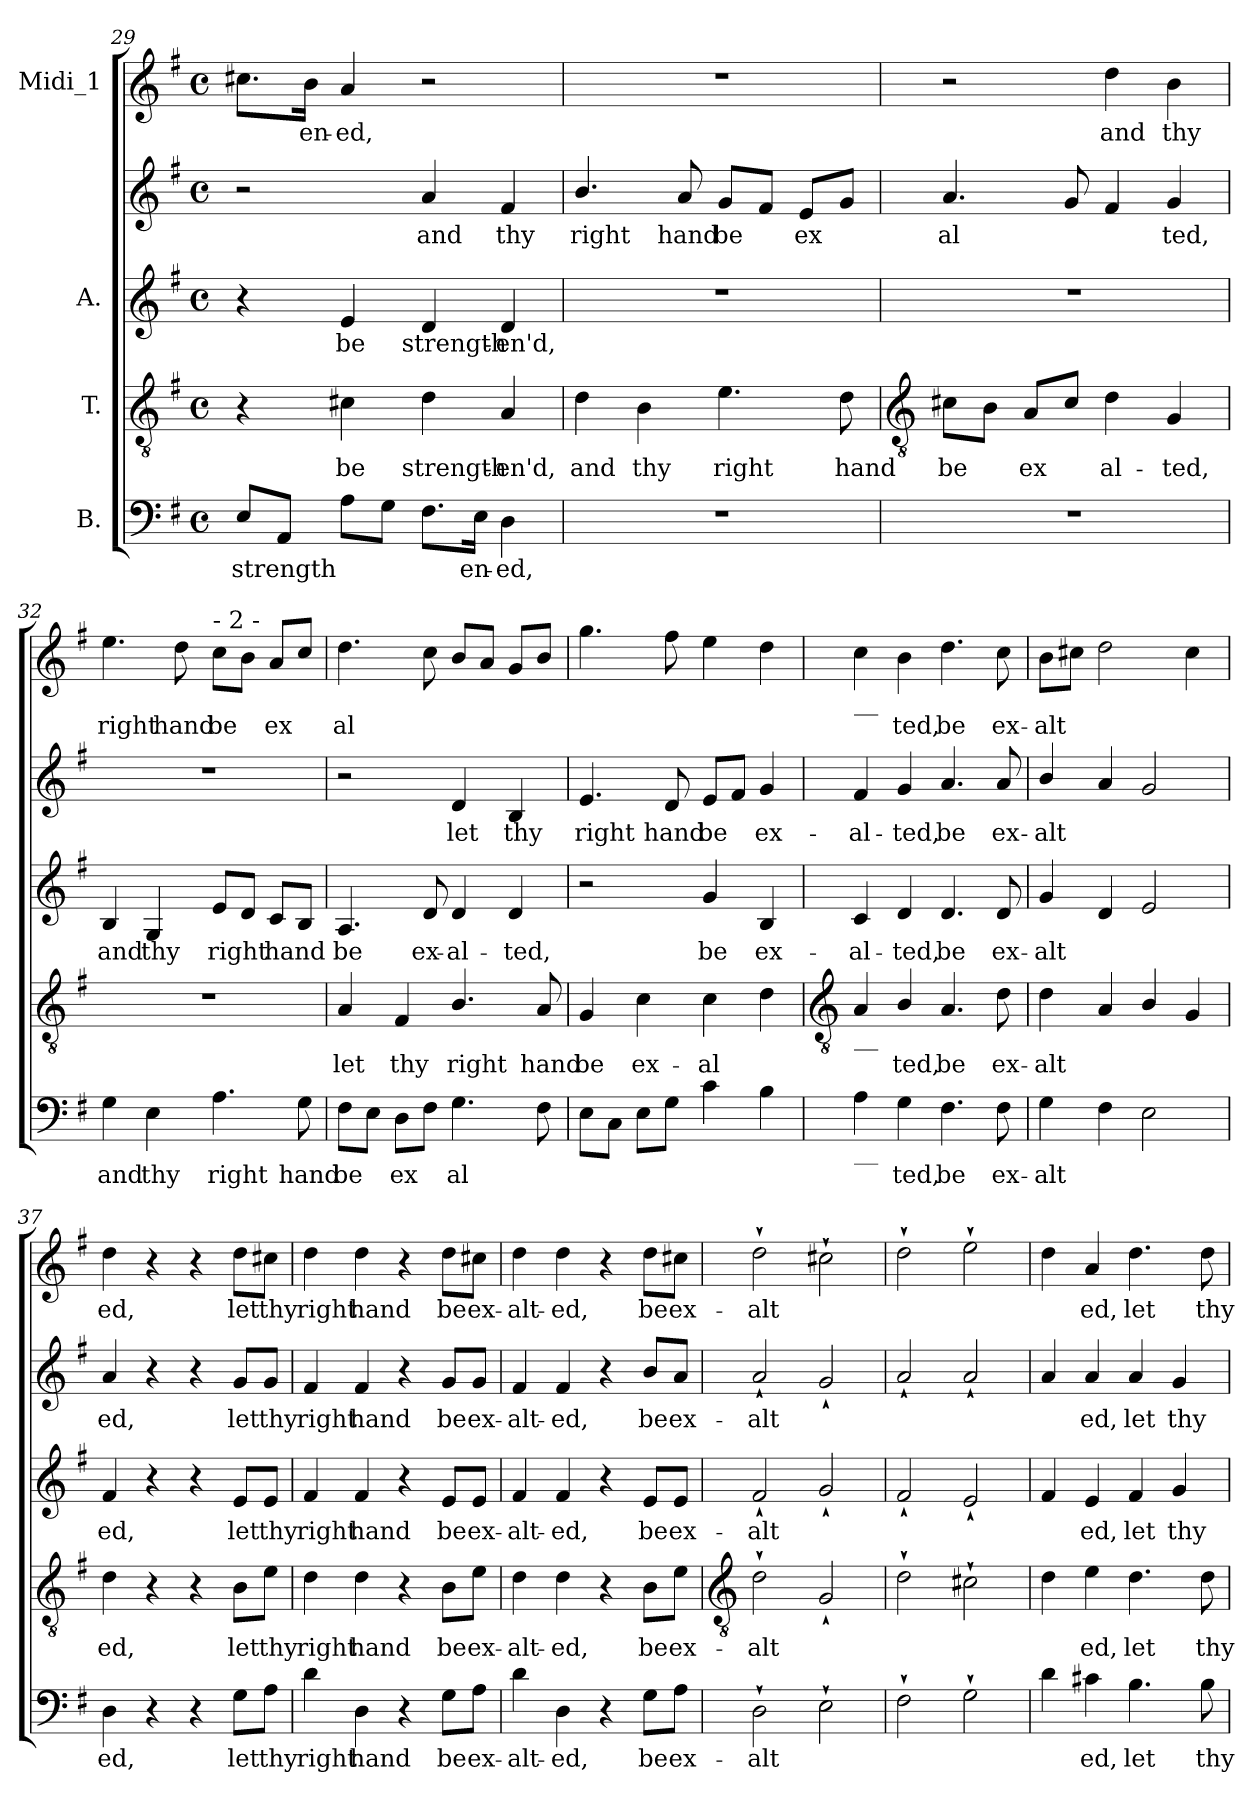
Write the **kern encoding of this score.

**kern	**text	**kern	**text	**kern	**text	**kern	**text	**kern	**text
*part4	*part4	*part3	*part3	*part2	*part2	*part2	*part2	*part1	*part1
*staff5	*staff5	*staff4	*staff4	*staff3	*staff3	*staff2	*staff2	*staff1	*staff1
*I"B.	*	*I"T.	*	*I"A.	*	*	*	*I"Midi_1	*
*clefF4	*	*clefGv2	*	*clefG2	*	*clefG2	*	*clefG2	*
*k[f#]	*	*k[f#]	*	*k[f#]	*	*k[f#]	*	*k[f#]	*
*G:	*	*G:	*	*G:	*	*G:	*	*G:	*
*M4/4	*	*M4/4	*	*M4/4	*	*M4/4	*	*M4/4	*
*met(c)	*	*met(c)	*	*met(c)	*	*met(c)	*	*met(c)	*
=29	=29	=29	=29	=29	=29	=29	=29	=29	=29
!	!LO:LY:b	!	!	!	!	!	!	!	!
8EL	strength	4r	.	4r	.	2r	.	8.cc#XL	.
8AAJ	.	.	.	.	.	.	.	.	.
!	!	!	!	!	!	!	!	!	!LO:LY:b
.	.	.	.	.	.	.	.	16bJ	en-
!	!	!	!LO:LY:b	!	!LO:LY:b	!	!	!	!LO:LY:b
8AL	.	4c#X	be	4e	be	.	.	4a	-ed,
8GJ	.	.	.	.	.	.	.	.	.
!	!	!	!LO:LY:b	!	!LO:LY:b	!	!LO:LY:b	!	!
8.F#L	.	4d	strength-	4d	strength-	4a	and	2r	.
!	!LO:LY:b	!	!	!	!	!	!	!	!
16EJ	en-	.	.	.	.	.	.	.	.
!	!LO:LY:b	!	!LO:LY:b	!	!LO:LY:b	!	!LO:LY:b	!	!
4D	-ed,	4A	-en'd,	4d	-en'd,	4f#	thy	.	.
=30	=30	=30	=30	=30	=30	=30	=30	=30	=30
!	!	!	!LO:LY:b	!	!	!	!LO:LY:b	!	!
1r	.	4d	and	1r	.	4.b/	right	1r	.
!	!	!	!LO:LY:b	!	!	!	!	!	!
.	.	4B	thy	.	.	.	.	.	.
!	!	!	!	!	!	!	!LO:LY:b	!	!
.	.	.	.	.	.	8a	hand	.	.
!	!	!	!LO:LY:b	!	!	!	!LO:LY:b	!	!
.	.	4.e	right	.	.	8gL	be	.	.
.	.	.	.	.	.	8f#J	.	.	.
!	!	!	!	!	!	!	!LO:LY:b	!	!
.	.	.	.	.	.	8eL	ex	.	.
!	!	!	!LO:LY:b	!	!	!	!	!	!
.	.	8d	hand	.	.	8gJ	.	.	.
!!LO:LB:g=z
=31	=31	=31	=31	=31	=31	=31	=31	=31	=31
*	*	*clefGv2	*	*	*	*	*	*	*
!	!	!	!LO:LY:b	!	!	!	!LO:LY:b	!	!
1r	.	8c#XL	be	1r	.	4.a	al	2r	.
.	.	8BJ	.	.	.	.	.	.	.
!	!	!	!LO:LY:b	!	!	!	!	!	!
.	.	8A/L	ex	.	.	.	.	.	.
.	.	8c#/J	.	.	.	8g	.	.	.
!	!	!	!LO:LY:b	!	!	!	!	!	!LO:LY:b
.	.	4d	al-	.	.	4f#	.	4dd	and
!	!	!	!LO:LY:b	!	!	!	!LO:LY:b	!	!LO:LY:b
.	.	4G	-ted,	.	.	4g	ted,	4b	thy
=32	=32	=32	=32	=32	=32	=32	=32	=32	=32
!	!LO:LY:b	!	!	!	!LO:LY:b	!	!	!	!LO:LY:b
4G	and	1r	.	4B	and	1r	.	4.ee	right
!	!LO:LY:b	!	!	!	!LO:LY:b	!	!	!	!
4E	thy	.	.	4G	thy	.	.	.	.
!	!	!	!	!	!	!	!	!	!LO:LY:b
.	.	.	.	.	.	.	.	8dd	hand
!	!	!	!	!	!	!	!	!LO:TX:a:t=- 2 -	!
!	!LO:LY:b	!	!	!	!LO:LY:b	!	!	!	!LO:LY:b
4.A	right	.	.	8eL	right	.	.	8ccL	be
.	.	.	.	8dJ	.	.	.	8bJ	.
!	!	!	!	!	!LO:LY:b	!	!	!	!LO:LY:b
.	.	.	.	8cL	hand	.	.	8a/L	ex
!	!LO:LY:b	!	!	!	!	!	!	!	!
8G	hand	.	.	8BJ	.	.	.	8cc/J	.
=33	=33	=33	=33	=33	=33	=33	=33	=33	=33
!	!LO:LY:b	!	!LO:LY:b	!	!LO:LY:b	!	!	!	!LO:LY:b
8F#L	be	4A	let	4.A	be	2r	.	4.dd	al
8EJ	.	.	.	.	.	.	.	.	.
!	!LO:LY:b	!	!LO:LY:b	!	!	!	!	!	!
8DL	ex	4F#	thy	.	.	.	.	.	.
!	!	!	!	!	!LO:LY:b	!	!	!	!
8F#J	.	.	.	8d	ex-	.	.	8cc	.
!	!LO:LY:b	!	!LO:LY:b	!	!LO:LY:b	!	!LO:LY:b	!	!
4.G	al	4.B/	right	4d	-al-	4d	let	8bL	.
.	.	.	.	.	.	.	.	8aJ	.
!	!	!	!	!	!LO:LY:b	!	!LO:LY:b	!	!
.	.	.	.	4d	-ted,	4B	thy	8gL	.
!	!	!	!LO:LY:b	!	!	!	!	!	!
8F#	.	8A	hand	.	.	.	.	8bJ	.
=34	=34	=34	=34	=34	=34	=34	=34	=34	=34
!	!	!	!LO:LY:b	!	!	!	!LO:LY:b	!	!
8EL	.	4G	be	2r	.	4.e	right	4.gg	.
8CJ	.	.	.	.	.	.	.	.	.
!	!	!	!LO:LY:b	!	!	!	!	!	!
8EL	.	4c	ex-	.	.	.	.	.	.
!	!	!	!	!	!	!	!LO:LY:b	!	!
8GJ	.	.	.	.	.	8d	hand	8ff#	.
!	!	!	!LO:LY:b	!	!LO:LY:b	!	!LO:LY:b	!	!
4c	.	4c	-al	4g	-be	8eL	be	4ee	.
.	.	.	.	.	.	8f#J	.	.	.
!	!	!	!	!	!LO:LY:b	!	!LO:LY:b	!	!
4B	.	4d	.	4B	ex-	4g	ex-	4dd	.
!!LO:LB:g=z
=35	=35	=35	=35	=35	=35	=35	=35	=35	=35
*	*	*clefGv2	*	*	*	*	*	*	*
!	!	!	!	!	!	!	!	!LO:TX:b:t=__	!
!	!	!LO:TX:b:t=__	!	!	!	!	!	!	!
!LO:TX:b:t=__	!	!	!	!	!	!	!	!	!
!	!	!	!	!	!LO:LY:b	!	!LO:LY:b	!	!
4A	.	4A	.	4c	-al-	4f#	-al-	4cc	.
!	!LO:LY:b	!	!LO:LY:b	!	!LO:LY:b	!	!LO:LY:b	!	!LO:LY:b
4G	ted,	4B/	ted,	4d	-ted,	4g	-ted,	4b	ted,
!	!LO:LY:b	!	!LO:LY:b	!	!LO:LY:b	!	!LO:LY:b	!	!LO:LY:b
4.F#	be	4.A	be	4.d	be	4.a	be	4.dd	be
!	!LO:LY:b	!	!LO:LY:b	!	!LO:LY:b	!	!LO:LY:b	!	!LO:LY:b
8F#	ex-	8d	ex-	8d	ex-	8a	ex-	8cc	ex-
=36	=36	=36	=36	=36	=36	=36	=36	=36	=36
!	!LO:LY:b	!	!LO:LY:b	!	!LO:LY:b	!	!LO:LY:b	!	!LO:LY:b
4G	-alt	4d	-alt	4g	alt	4b/	-alt	8bL	-alt
.	.	.	.	.	.	.	.	8cc#XJ	.
4F#	.	4A	.	4d	.	4a	.	2dd	.
2E	.	4B/	.	2e	.	2g	.	.	.
.	.	4G	.	.	.	.	.	4cc#	.
=37	=37	=37	=37	=37	=37	=37	=37	=37	=37
!	!LO:LY:b	!	!LO:LY:b	!	!LO:LY:b	!	!LO:LY:b	!	!LO:LY:b
4D	ed,	4d	ed,	4f#	ed,	4a	ed,	4dd	ed,
4r	.	4r	.	4r	.	4r	.	4r	.
4r	.	4r	.	4r	.	4r	.	4r	.
!	!LO:LY:b	!	!LO:LY:b	!	!LO:LY:b	!	!LO:LY:b	!	!LO:LY:b
8GL	let	8BL	let	8eL	let	8gL	let	8ddL	let
!	!LO:LY:b	!	!LO:LY:b	!	!LO:LY:b	!	!LO:LY:b	!	!LO:LY:b
8AJ	thy	8eJ	thy	8eJ	thy	8gJ	thy	8cc#XJ	thy
=38	=38	=38	=38	=38	=38	=38	=38	=38	=38
!	!LO:LY:b	!	!LO:LY:b	!	!LO:LY:b	!	!LO:LY:b	!	!LO:LY:b
4d	right	4d	right	4f#	-right	4f#	right	4dd	right
!	!LO:LY:b	!	!LO:LY:b	!	!LO:LY:b	!	!LO:LY:b	!	!LO:LY:b
4D	hand	4d	hand	4f#	hand	4f#	hand	4dd	hand
4r	.	4r	.	4r	.	4r	.	4r	.
!	!LO:LY:b	!	!LO:LY:b	!	!LO:LY:b	!	!LO:LY:b	!	!LO:LY:b
8GL	be	8BL	be	8eL	be	8gL	be	8ddL	be
!	!LO:LY:b	!	!LO:LY:b	!	!LO:LY:b	!	!LO:LY:b	!	!LO:LY:b
8AJ	ex-	8eJ	ex-	8eJ	ex-	8gJ	ex-	8cc#XJ	ex-
=39	=39	=39	=39	=39	=39	=39	=39	=39	=39
!	!LO:LY:b	!	!LO:LY:b	!	!LO:LY:b	!	!LO:LY:b	!	!LO:LY:b
4d	-alt-	4d	-alt-	4f#	-alt-	4f#	-alt-	4dd	-alt-
!	!LO:LY:b	!	!LO:LY:b	!	!LO:LY:b	!	!LO:LY:b	!	!LO:LY:b
4D	-ed,	4d	-ed,	4f#	-ed,	4f#	-ed,	4dd	-ed,
4r	.	4r	.	4r	.	4r	.	4r	.
!	!LO:LY:b	!	!LO:LY:b	!	!LO:LY:b	!	!LO:LY:b	!	!LO:LY:b
8GL	be	8BL	be	8eL	be	8bL	be	8ddL	be
!	!LO:LY:b	!	!LO:LY:b	!	!LO:LY:b	!	!LO:LY:b	!	!LO:LY:b
8AJ	ex-	8eJ	ex-	8eJ	ex-	8aJ	ex-	8cc#XJ	ex-
!!LO:LB:g=z
=40	=40	=40	=40	=40	=40	=40	=40	=40	=40
*	*	*clefGv2	*	*	*	*	*	*	*
!	!LO:LY:b	!	!LO:LY:b	!	!LO:LY:b	!	!LO:LY:b	!	!LO:LY:b
2D`	-alt	2d`	-alt	2f#`	alt	2a`	-alt	2dd`	-alt
2E`	.	2G`	.	2g`	.	2g`	.	2cc#X`	.
=41	=41	=41	=41	=41	=41	=41	=41	=41	=41
2F#`	.	2d`	.	2f#`	.	2a`	.	2dd`	.
2G`	.	2c#X`	.	2e`	.	2a`	.	2ee`	.
=42	=42	=42	=42	=42	=42	=42	=42	=42	=42
4d	.	4d	.	4f#	.	4a	.	4dd	.
!	!LO:LY:b	!	!LO:LY:b	!	!LO:LY:b	!	!LO:LY:b	!	!LO:LY:b
4c#X	ed,	4e	ed,	4e	ed,	4a	ed,	4a	ed,
!	!LO:LY:b	!	!LO:LY:b	!	!LO:LY:b	!	!LO:LY:b	!	!LO:LY:b
4.B	let	4.d	let	4f#	let	4a	let	4.dd	let
!	!	!	!	!	!LO:LY:b	!	!LO:LY:b	!	!
.	.	.	.	4g	thy	4g	thy	.	.
!	!LO:LY:b	!	!LO:LY:b	!	!	!	!	!	!LO:LY:b
8B	thy	8d	thy	.	.	.	.	8dd	thy
=	=	=	=	=	=	=	=	=	=
*-	*-	*-	*-	*-	*-	*-	*-	*-	*-
